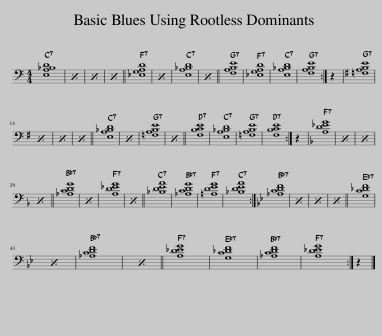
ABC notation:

X:1
%%score ( 1 2 )
L:1/8
M:4/4
I:linebreak $
K:C
V:1 bass
V:2 bass
V:1
 [A,_B,D]8 | x8 | x8 | x8 || [_E,G,A,D]8 | %5
 x8 | [E,A,_B,D]8 | x8 || [F,A,B,E]8 | [_E,G,A,D]8 | %10
 [E,A,_B,D]8 | [F,A,B,E]8 :| z2 |[K:G] [=F,A,B,E]8 |$ x8 | %15
 x8 | x8 || [E,A,_B,D]8 | x8 | [=F,A,B,E]8 | %20
 x8 || [F,B,CE]8 | [E,A,_B,D]8 | [=F,A,B,E]8 | [F,B,CE]8 :| %25
 z2 |[K:F] [A,D_EG]8 | x8 | x8 |$ x8 || %30
 [_A,CDG]8 | x8 | [A,D_EG]8 | x8 || [_B,DEA]8 | %35
 [_A,CDG]8 | [=A,DEG]8 | [_B,DEA]8 :|[K:Bb] [_A,CDF]8 | x8 | %40
 x8 | x8 || [G,C_DF]8 |$ x8 | [_A,CDF]8 | %45
 x8 || [A,D_EG]8 | [G,C_DF]8 | [_A,CDF]8 | [A,D_EG]8 :| %50
 z2 |] %51
V:2
 E,8 | x8 | x8 | x8 || x8 | %5
 x8 | x8 | x8 || x8 | x8 | %10
 x8 | x8 :| x2 |[K:G] x8 |$ x8 | %15
 x8 | x8 || x8 | x8 | x8 | %20
 x8 || x8 | x8 | x8 | x8 :| %25
 x2 |[K:F] x8 | x8 | x8 |$ x8 || %30
 x8 | x8 | x8 | x8 || x8 | %35
 x8 | x8 | x8 :|[K:Bb] x8 | x8 | %40
 x8 | x8 || x8 |$ x8 | x8 | %45
 x8 || x8 | x8 | x8 | x8 :| %50
 x2 |] %51
